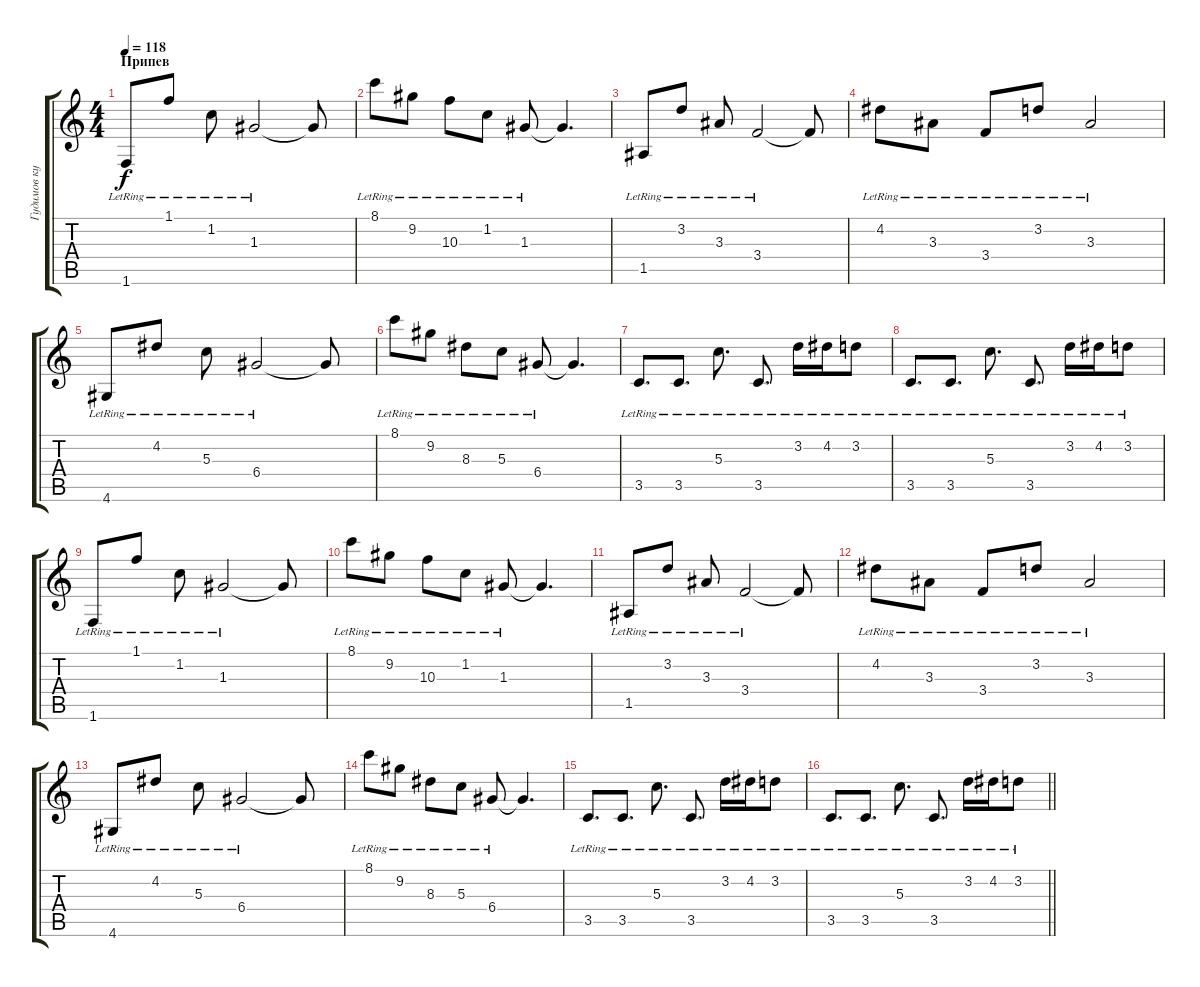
\track ("Гудимов куплет" "Гудимов ку") {instrument electricguitarjazz}
\staff {score tabs}
\tuning (E4 B3 G3 D3 A2 E2) {hide}
\ts (4 4)
\section ("" "Припев")
\tempo 118
\clef g2
\ks c
1.6{lr}.8{dy f} 1.1{lr}.8 1.2{lr}.8 1.3{lr}.2 1.3{t}.8 |
8.1{lr}.8 9.2{lr}.8 10.3{lr}.8 1.2{lr}.8 1.3{lr}.8 1.3{t}.4{d} |
1.5{lr}.8 3.2{lr}.8 3.3{lr}.8 3.4{lr}.2 3.4{t}.8 |
4.2{lr}.8 3.3{lr}.8 3.4{lr}.8 3.2{lr}.8 3.3{lr}.2 |
4.6{lr}.8 4.2{lr}.8 5.3{lr}.8 6.4{lr}.2 6.4{t}.8 |
8.1{lr}.8 9.2{lr}.8 8.3{lr}.8 5.3{lr}.8 6.4{lr}.8 6.4{t}.4{d} |
3.5{lr}.8{d} 3.5{lr}.8{d} 5.3{lr}.8{d} 3.5{lr}.8{d} 3.2{lr}.16 4.2{lr}.16 3.2{lr}.8 |
3.5{lr}.8{d} 3.5{lr}.8{d} 5.3{lr}.8{d} 3.5{lr}.8{d} 3.2{lr}.16 4.2{lr}.16 3.2{lr}.8 |
1.6{lr}.8 1.1{lr}.8 1.2{lr}.8 1.3{lr}.2 1.3{t}.8 |
8.1{lr}.8 9.2{lr}.8 10.3{lr}.8 1.2{lr}.8 1.3{lr}.8 1.3{t}.4{d} |
1.5{lr}.8 3.2{lr}.8 3.3{lr}.8 3.4{lr}.2 3.4{t}.8 |
4.2{lr}.8 3.3{lr}.8 3.4{lr}.8 3.2{lr}.8 3.3{lr}.2 |
4.6{lr}.8 4.2{lr}.8 5.3{lr}.8 6.4{lr}.2 6.4{t}.8 |
8.1{lr}.8 9.2{lr}.8 8.3{lr}.8 5.3{lr}.8 6.4{lr}.8 6.4{t}.4{d} |
3.5{lr}.8{d} 3.5{lr}.8{d} 5.3{lr}.8{d} 3.5{lr}.8{d} 3.2{lr}.16 4.2{lr}.16 3.2{lr}.8 |
\barLineRight lightlight
3.5{lr}.8{d} 3.5{lr}.8{d} 5.3{lr}.8{d} 3.5{lr}.8{d} 3.2{lr}.16 4.2{lr}.16 3.2{lr}.8
